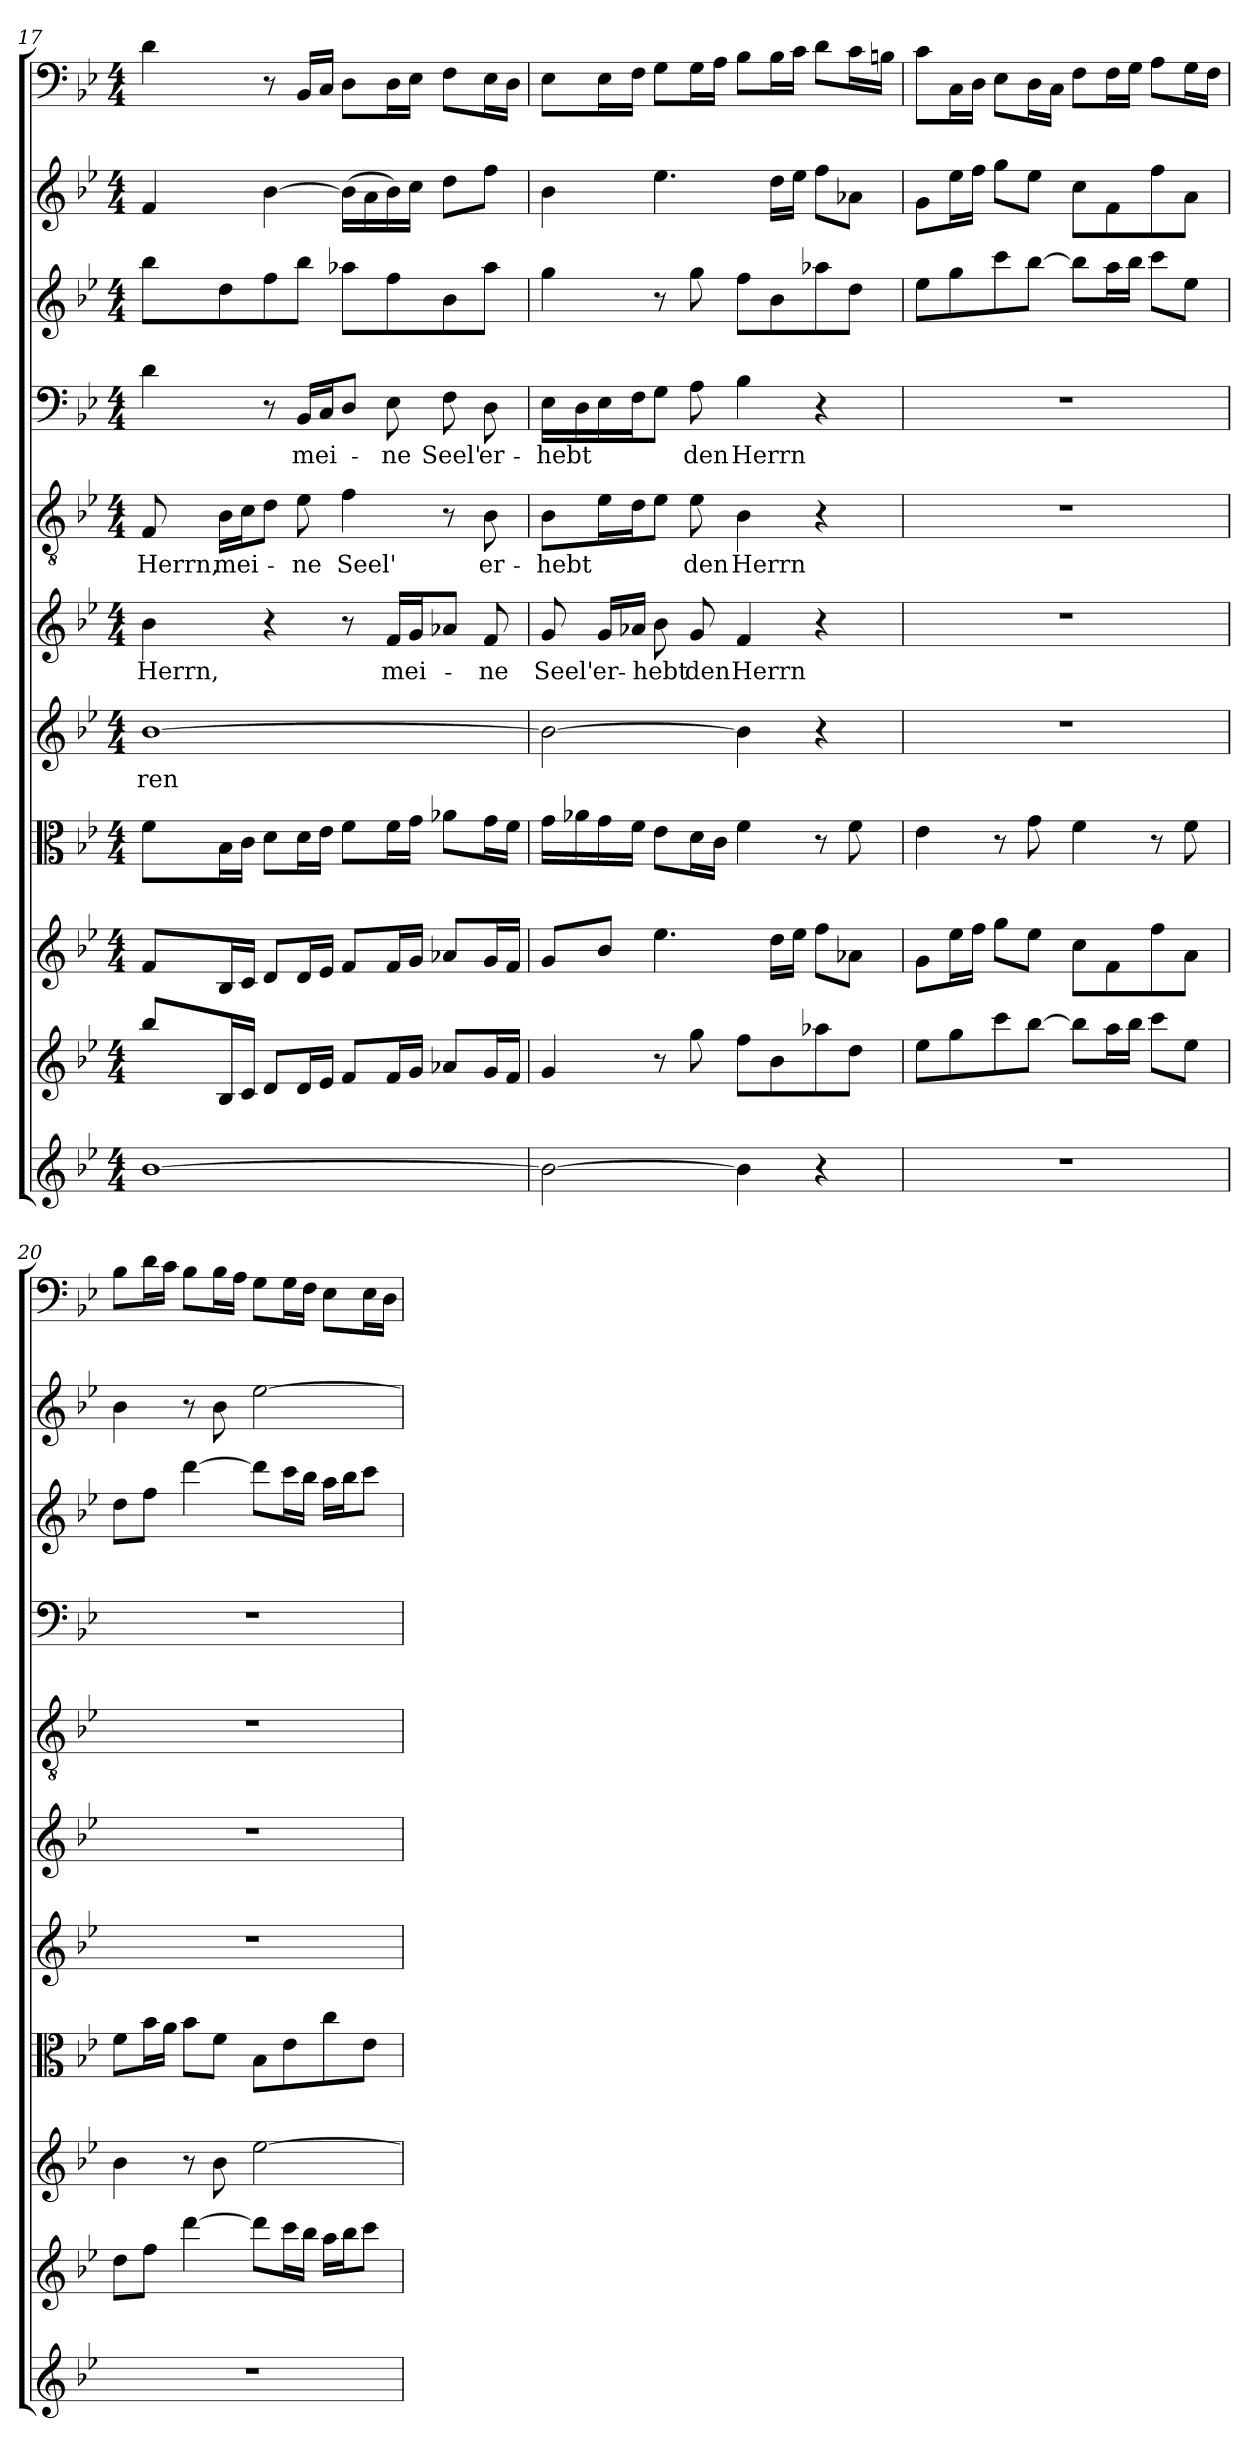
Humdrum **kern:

**kern	**kern	**kern	**kern	**kern	**text	**kern	**text	**kern	**text	**kern	**text	**kern	**kern	**kern
*part11	*part10	*part9	*part8	*part7	*part7	*part6	*part6	*part5	*part5	*part4	*part4	*part3	*part2	*part1
*staff11	*staff10	*staff9	*staff8	*staff7	*staff7	*staff6	*staff6	*staff5	*staff5	*staff4	*staff4	*staff3	*staff2	*staff1
*clefG2	*clefG2	*clefG2	*clefC3	*clefG2	*	*clefG2	*	*clefGv2	*	*clefF4	*	*clefG2	*clefG2	*clefF4
*k[b-e-]	*k[b-e-]	*k[b-e-]	*k[b-e-]	*k[b-e-]	*	*k[b-e-]	*	*k[b-e-]	*	*k[b-e-]	*	*k[b-e-]	*k[b-e-]	*k[b-e-]
*g:	*g:	*g:	*g:	*g:	*	*g:	*	*g:	*	*g:	*	*g:	*g:	*g:
*M4/4	*M4/4	*M4/4	*M4/4	*M4/4	*	*M4/4	*	*M4/4	*	*M4/4	*	*M4/4	*M4/4	*M4/4
=17	=17	=17	=17	=17	=17	=17	=17	=17	=17	=17	=17	=17	=17	=17
[1b-\	8bb-/L	8f/L	8f\L	[1b-\	-ren	4b-\	Herrn,	8F/	Herrn,	4d\	.	8bb-\L	4f/	4d\
.	16B-/L	16B-/L	16B-\L	.	.	.	.	16B-\LL	mei-	.	.	8dd\	.	.
.	16c/JJ	16c/JJ	16c\JJ	.	.	.	.	16c\J	.	.	.	.	.	.
.	8d/L	8d/L	8d\L	.	.	4r	.	8d\J	.	8r	.	8ff\	[4b-\	8r
.	16d/L	16d/L	16d\L	.	.	.	.	8e-\	-ne	16BB-/LL	mei-	8bb-\J	.	16BB-/LL
.	16e-/JJ	16e-/JJ	16e-\JJ	.	.	.	.	.	.	16C/J	.	.	.	16C/JJ
.	8f/L	8f/L	8f\L	.	.	8r	.	4f\	Seel'	8D/J	.	8aa-X\L	(16b-\LL]	8D\L
.	.	.	.	.	.	.	.	.	.	.	.	.	16a\	.
.	16f/L	16f/L	16f\L	.	.	16f/LL	mei-	.	.	8E-\	-ne	8ff\	16b-\)	16D\L
.	16g/JJ	16g/JJ	16g\JJ	.	.	16g/J	.	.	.	.	.	.	16cc\JJ	16E-\JJ
.	8a-X/L	8a-X/L	8a-X\L	.	.	8a-X/J	.	8r	.	8F\	Seel'	8b-\	8dd\L	8F\L
.	16g/L	16g/L	16g\L	.	.	8f/	-ne	8B-\	er-	8D\	er-	8aa-\J	8ff\J	16E-\L
.	16f/JJ	16f/JJ	16f\JJ	.	.	.	.	.	.	.	.	.	.	16D\JJ
=18	=18	=18	=18	=18	=18	=18	=18	=18	=18	=18	=18	=18	=18	=18
2b-\_	4g/	8g/L	16g\LL	2b-\_	.	8g/	Seel'	8B-\L	-hebt	16E-\LL	-hebt	4gg\	4b-\	8E-\L
.	.	.	16a-X\	.	.	.	.	.	.	16D\	.	.	.	.
.	.	8b-/J	16g\	.	.	16g/LL	er-	16e-\L	.	16E-\	.	.	.	16E-\L
.	.	.	16f\JJ	.	.	16a-X/JJ	.	16d\J	.	16F\J	.	.	.	16F\JJ
.	8r	4.ee-\	8e-\L	.	.	8b-\	-hebt	8e-\J	.	8G\J	.	8r	4.ee-\	8G\L
.	8gg\	.	16d\L	.	.	8g/	den	8e-\	den	8A\	den	8gg\	.	16G\L
.	.	.	16c\JJ	.	.	.	.	.	.	.	.	.	.	16A\JJ
4b-\]	8ff\L	.	4f\	4b-\]	.	4f/	Herrn	4B-\	Herrn	4B-\	Herrn	8ff\L	.	8B-\L
.	8b-\	16dd\LL	.	.	.	.	.	.	.	.	.	8b-\	16dd\LL	16B-\L
.	.	16ee-\JJ	.	.	.	.	.	.	.	.	.	.	16ee-\JJ	16c\JJ
4r	8aa-X\	8ff\L	8r	4r	.	4r	.	4r	.	4r	.	8aa-X\	8ff\L	8d\L
.	8dd\J	8a-X\J	8f\	.	.	.	.	.	.	.	.	8dd\J	8a-X\J	16c\L
.	.	.	.	.	.	.	.	.	.	.	.	.	.	16Bn\JJ
=19	=19	=19	=19	=19	=19	=19	=19	=19	=19	=19	=19	=19	=19	=19
1r	8ee-\L	8g\L	4e-\	1r	.	1r	.	1r	.	1r	.	8ee-\L	8g\L	8c\L
.	8gg\	16ee-\L	.	.	.	.	.	.	.	.	.	8gg\	16ee-\L	16C\L
.	.	16ff\JJ	.	.	.	.	.	.	.	.	.	.	16ff\JJ	16D\JJ
.	8ccc\	8gg\L	8r	.	.	.	.	.	.	.	.	8ccc\	8gg\L	8E-\L
.	[8bb-\J	8ee-\J	8g\	.	.	.	.	.	.	.	.	[8bb-\J	8ee-\J	16D\L
.	.	.	.	.	.	.	.	.	.	.	.	.	.	16C\JJ
.	8bb-\L]	8cc\L	4f\	.	.	.	.	.	.	.	.	8bb-\L]	8cc\L	8F\L
.	16aa\L	8f\	.	.	.	.	.	.	.	.	.	16aa\L	8f\	16F\L
.	16bb-\JJ	.	.	.	.	.	.	.	.	.	.	16bb-\JJ	.	16G\JJ
.	8ccc\L	8ff\	8r	.	.	.	.	.	.	.	.	8ccc\L	8ff\	8A\L
.	8ee-\J	8a\J	8f\	.	.	.	.	.	.	.	.	8ee-\J	8a\J	16G\L
.	.	.	.	.	.	.	.	.	.	.	.	.	.	16F\JJ
=20	=20	=20	=20	=20	=20	=20	=20	=20	=20	=20	=20	=20	=20	=20
1r	8dd\L	4b-\	8f\L	1r	.	1r	.	1r	.	1r	.	8dd\L	4b-\	8B-\L
.	8ff\J	.	16b-\L	.	.	.	.	.	.	.	.	8ff\J	.	16d\L
.	.	.	16a\JJ	.	.	.	.	.	.	.	.	.	.	16c\JJ
.	[4ddd\	8r	8b-\L	.	.	.	.	.	.	.	.	[4ddd\	8r	8B-\L
.	.	8b-\	8f\J	.	.	.	.	.	.	.	.	.	8b-\	16B-\L
.	.	.	.	.	.	.	.	.	.	.	.	.	.	16A\JJ
.	8ddd\L]	[2ee-\	8B-\L	.	.	.	.	.	.	.	.	8ddd\L]	[2ee-\	8G\L
.	16ccc\L	.	8e-\	.	.	.	.	.	.	.	.	16ccc\L	.	16G\L
.	16bb-\JJ	.	.	.	.	.	.	.	.	.	.	16bb-\JJ	.	16F\JJ
.	16aa\LL	.	8cc\	.	.	.	.	.	.	.	.	16aa\LL	.	8E-\L
.	16bb-\J	.	.	.	.	.	.	.	.	.	.	16bb-\J	.	.
.	8ccc\J	.	8e-\J	.	.	.	.	.	.	.	.	8ccc\J	.	16E-\L
.	.	.	.	.	.	.	.	.	.	.	.	.	.	16D\JJ
=	=	=	=	=	=	=	=	=	=	=	=	=	=	=
*-	*-	*-	*-	*-	*-	*-	*-	*-	*-	*-	*-	*-	*-	*-
